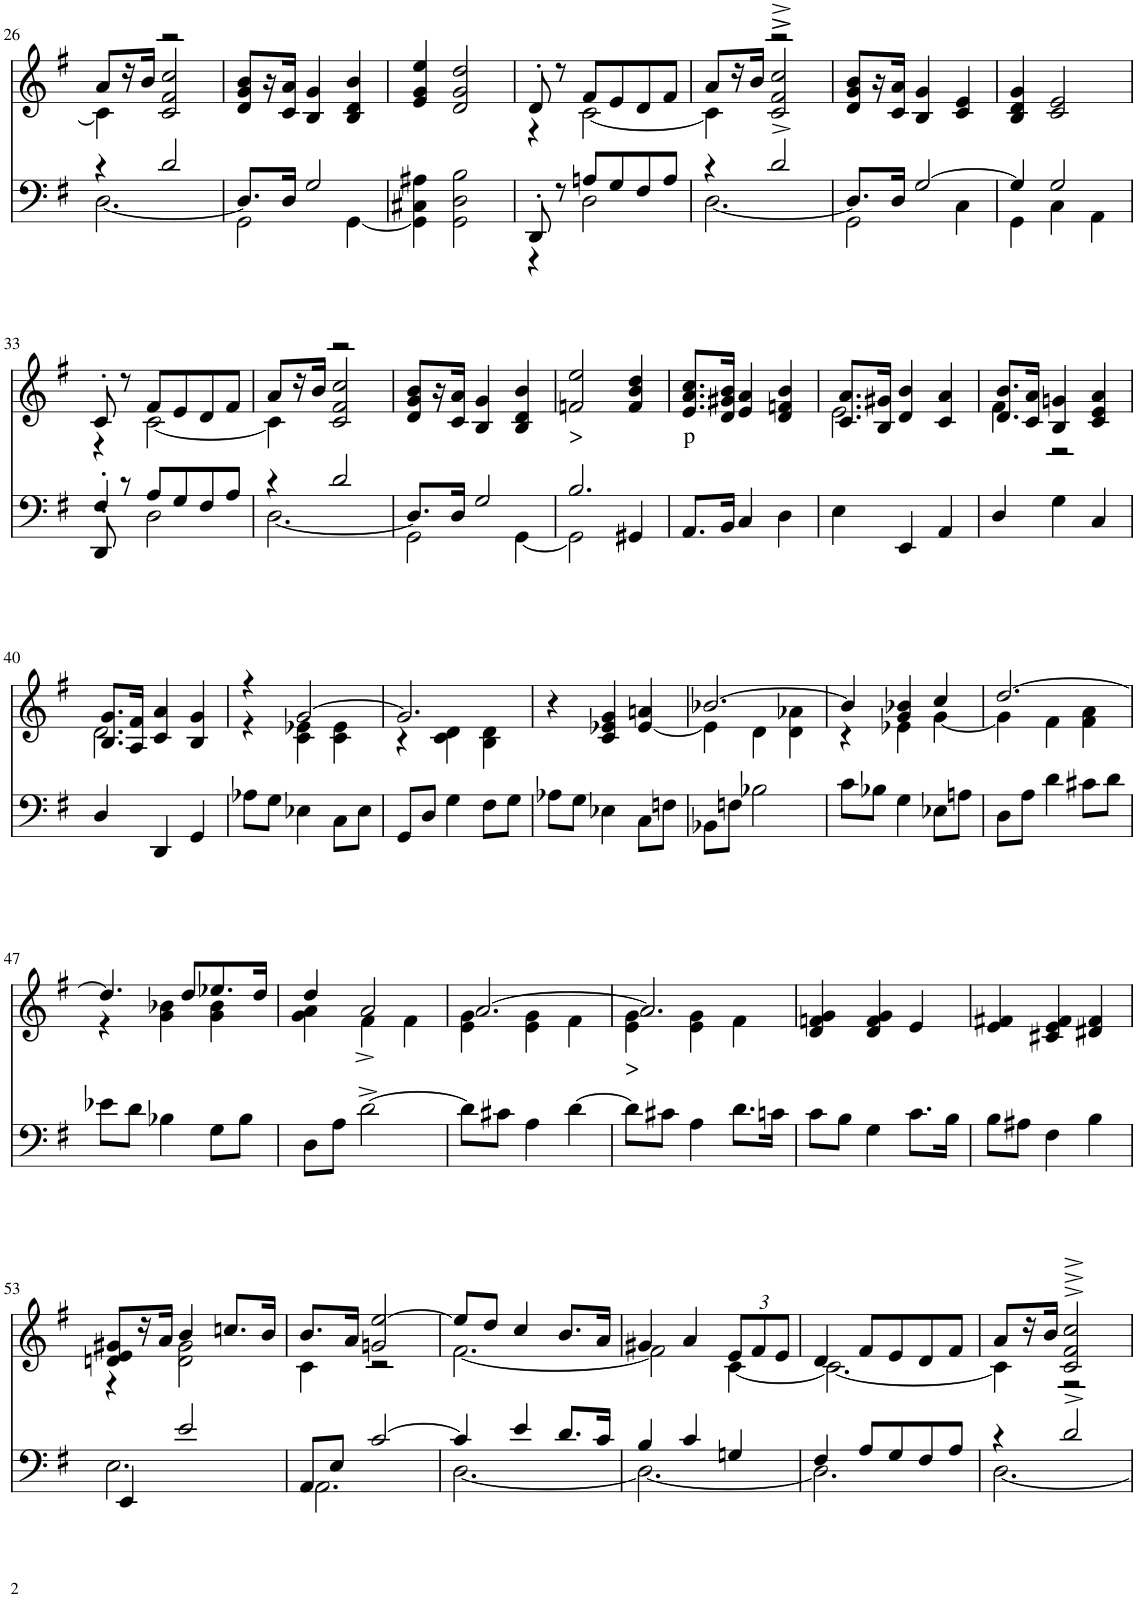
**kern	**kern	**text
*part2	*part1	*part1
*staff2	*staff1	*staff1
*I"piano	*I"piano	*
*I'Pno	*I'Pno	*
!!LO:PB:g=z
*clefF4	*clefG2	*
*k[f#]	*k[f#]	*
*G:	*G:	*
*M3/4	*M3/4	*
=26	=26	=26
*^	*^	*
4r	[2.D\	8a/L	4c\]	.
.	.	16r	.	.
.	.	16b/JJ	.	.
2d/	.	2r	2c/ 2f#/ 2cc/	.
*	*	*v	*v	*
=27	=27	=27	=27
8.D/L]	2GG\	8d/ 8g/ 8b/L	.
.	.	16r	.
16D/Jk	.	16c/ 16a/JJ	.
2G/	.	4B/ 4g/	.
.	[4GG\	4B/ 4d/ 4b/	.
*v	*v	*	*
=28	=28	=28
4GG\] 4C#X\ 4A#X\	4e/ 4g/ 4ee/	.
2GG\ 2D\ 2B\	2d/ 2g/ 2dd/	.
=29	=29	=29
*^	*^	*
8DD'/	4r	8d'/	4r	.
8r	.	8r	.	.
8An/L	2D\	8f#/L	[2c\	.
8G/	.	8e/	.	.
8F#/	.	8d/	.	.
8A/J	.	8f#/J	.	.
=30	=30	=30	=30	=30
4r	[2.D\	8a/L	4c\]	.
.	.	16r	.	.
.	.	16b/JJ	.	.
2d^/	.	2r	2c/^ 2f#/^ 2cc/^	.
*	*	*v	*v	*
=31	=31	=31	=31
8.D/L]	2GG\	8d/ 8g/ 8b/L	.
.	.	16r	.
16D/Jk	.	16c/ 16a/JJ	.
[2G/	.	4B/ 4g/	.
.	4C\	4c/ 4e/	.
=32	=32	=32	=32
4G/]	4GG\	4B/ 4d/ 4g/	.
2G/	4C\	2c/ 2e/	.
.	4AA\	.	.
!!LO:LB:g=z
=33	=33	=33	=33
*	*	*^	*
8DD'/	4F#'/	8c'/	4r	.
8r	.	8r	.	.
8A/L	2D\	8f#/L	[2c\	.
8G/	.	8e/	.	.
8F#/	.	8d/	.	.
8A/J	.	8f#/J	.	.
=34	=34	=34	=34	=34
4r	[2.D\	8a/L	4c\]	.
.	.	16r	.	.
.	.	16b/JJ	.	.
2d/	.	2r	2c/ 2f#/ 2cc/	.
*	*	*v	*v	*
=35	=35	=35	=35
8.D/L]	2GG\	8d/ 8g/ 8b/L	.
.	.	16r	.
16D/Jk	.	16c/ 16a/JJ	.
2G/	.	4B/ 4g/	.
.	[4GG\	4B/ 4d/ 4b/	.
=36	=36	=36	=36
!	!	!	!LO:LY:b
2.B/	2GG\]	2fn/ 2ee/	>
.	4GG#X/	4f/ 4b/ 4dd/	.
=37	=37	=37	=37
!	!	!	!LO:LY:b
*v	*v	*	*
8.AA/L	8.e/ 8.a/ 8.cc/L	p
16BB/Jk	16d/ 16g#X/ 16b/Jk	.
4C/	4e/ 4a/	.
4D\	4d/ 4fn/ 4b/	.
=38	=38	=38
*	*^	*
4E\	8.c/ 8.a/L	2.e\	.
.	16B/ 16g#X/Jk	.	.
4EE/	4d/ 4b/	.	.
4AA/	4c/ 4a/	.	.
=39	=39	=39	=39
4D/	8.d/ 8.b/L	4f#\	.
.	16c/ 16a/Jk	.	.
4G\	4B/ 4gn/	2r	.
4C/	4c/ 4e/ 4a/	.	.
!!LO:LB:g=z	!!
=40	=40	=40	=40
4D/	8.B/ 8.g/L	2.d\	.
.	16A/ 16f#/Jk	.	.
4DD/	4c/ 4a/	.	.
4GG/	4B/ 4g/	.	.
=41	=41	=41	=41
8A-X\L	4r	4r	.
8G\J	.	.	.
4E-X\	[2g/	4c\ 4e-X\	.
8C\L	.	4c\ 4e-\	.
8E-\J	.	.	.
=42	=42	=42	=42
8GG/L	2.g/]	4r	.
8D/J	.	.	.
4G\	.	4c\ 4d\	.
8F#\L	.	4B\ 4d\	.
8G\J	.	.	.
*	*v	*v	*
=43	=43	=43
8A-X\L	4r	.
8G\J	.	.
4E-X\	4c/ 4e-X/ 4g/	.
8C\L	[4e-/ 4an/	.
8Fn\J	.	.
=44	=44	=44
*	*^	*
8BB-X\L	[2.b-X/	4e-\]	.
8Fn\J	.	.	.
2B-X\	.	4d\	.
.	.	4d\ 4a-X\	.
=45	=45	=45	=45
8c\L	4b-/]	4r	.
8B-X\J	.	.	.
4G\	4g/ 4b-X/	4e-X\	.
8E-X\L	4cc/	[4g\	.
8An\J	.	.	.
=46	=46	=46	=46
8D\L	[2.dd/	4g\]	.
8A\J	.	.	.
4d\	.	4f#\	.
8c#X\L	.	4f#\ 4a\	.
8d\J	.	.	.
!!LO:LB:g=z	!!
=47	=47	=47	=47
8e-X\L	4.dd/]	4r	.
8d\J	.	.	.
4B-X\	.	4g\ 4b-X\	.
.	8dd/L	.	.
8G\L	8.ee-X/	4g\ 4b-\	.
8B-\J	.	.	.
.	16dd/Jk	.	.
=48	=48	=48	=48
8D\L	4dd/	4g\ 4a\	.
8A\J	.	.	.
[2d^\	2a/	4f#^\	.
.	.	4f#\	.
=49	=49	=49	=49
8d\L]	[2.a/	4e\ 4g\	.
8c#X\J	.	.	.
4A\	.	4e\ 4g\	.
[4d\	.	4f#\	.
=50	=50	=50	=50
!	!	!	!LO:LY:b
8d\L]	2.a/]	4e\ 4g\	>
8c#X\J	.	.	.
4A\	.	4e\ 4g\	.
8.d\L	.	4f#\	.
16cn\Jk	.	.	.
*	*v	*v	*
=51	=51	=51
8c\L	4d/ 4fn/ 4g/	.
8B\J	.	.
4G\	4d/ 4f/ 4g/	.
8.c\L	4e/	.
16B\Jk	.	.
=52	=52	=52
8B\L	4e/ 4f#X/	.
8A#X\J	.	.
4F#\	4c#X/ 4e/ 4f#/	.
4B\	4d#X/ 4f#/	.
!!LO:LB:g=z
=53	=53	=53
*^	*^	*
4EE/	2.E\	8dn/ 8e/ 8g#X/L	4r	.
.	.	16r	.	.
.	.	16a/JJ	.	.
2e/	.	4b/	2d\ 2g#\	.
.	.	8.ccn/L	.	.
.	.	16b/Jk	.	.
=54	=54	=54	=54	=54
8AA/L	2.AA\	8.b/L	4c\	.
8E/J	.	.	.	.
.	.	16a/Jk	.	.
[2c/	.	2gn/ [2ee/	2r	.
=55	=55	=55	=55	=55
4c/]	[2.D\	8ee/L]	[2.f#\	.
.	.	8dd/J	.	.
4e/	.	4cc/	.	.
8.d/L	.	8.b/L	.	.
16c/Jk	.	16a/Jk	.	.
=56	=56	=56	=56	=56
4B/	2.D\_	4g#X/	2f#\]	.
4c/	.	4a/	.	.
*	*	*Xbrackettup	*	*
4Gn/	.	12e/L	[4c\	.
.	.	12f#/	.	.
.	.	12e/J	.	.
=57	=57	=57	=57	=57
4F#/	2.D\]	4d/	2.c\_	.
8A/L	.	8f#/L	.	.
8G/	.	8e/	.	.
8F#/	.	8d/	.	.
8A/J	.	8f#/J	.	.
=58	=58	=58	=58	=58
4r	[2.D\	8a/L	4c\]	.
.	.	16r	.	.
.	.	16b/JJ	.	.
2d^/	.	2c/^ 2f#/^ 2cc/^	2r	.
*v	*v	*	*	*
*	*v	*v	*
=	=	=
*-	*-	*-
